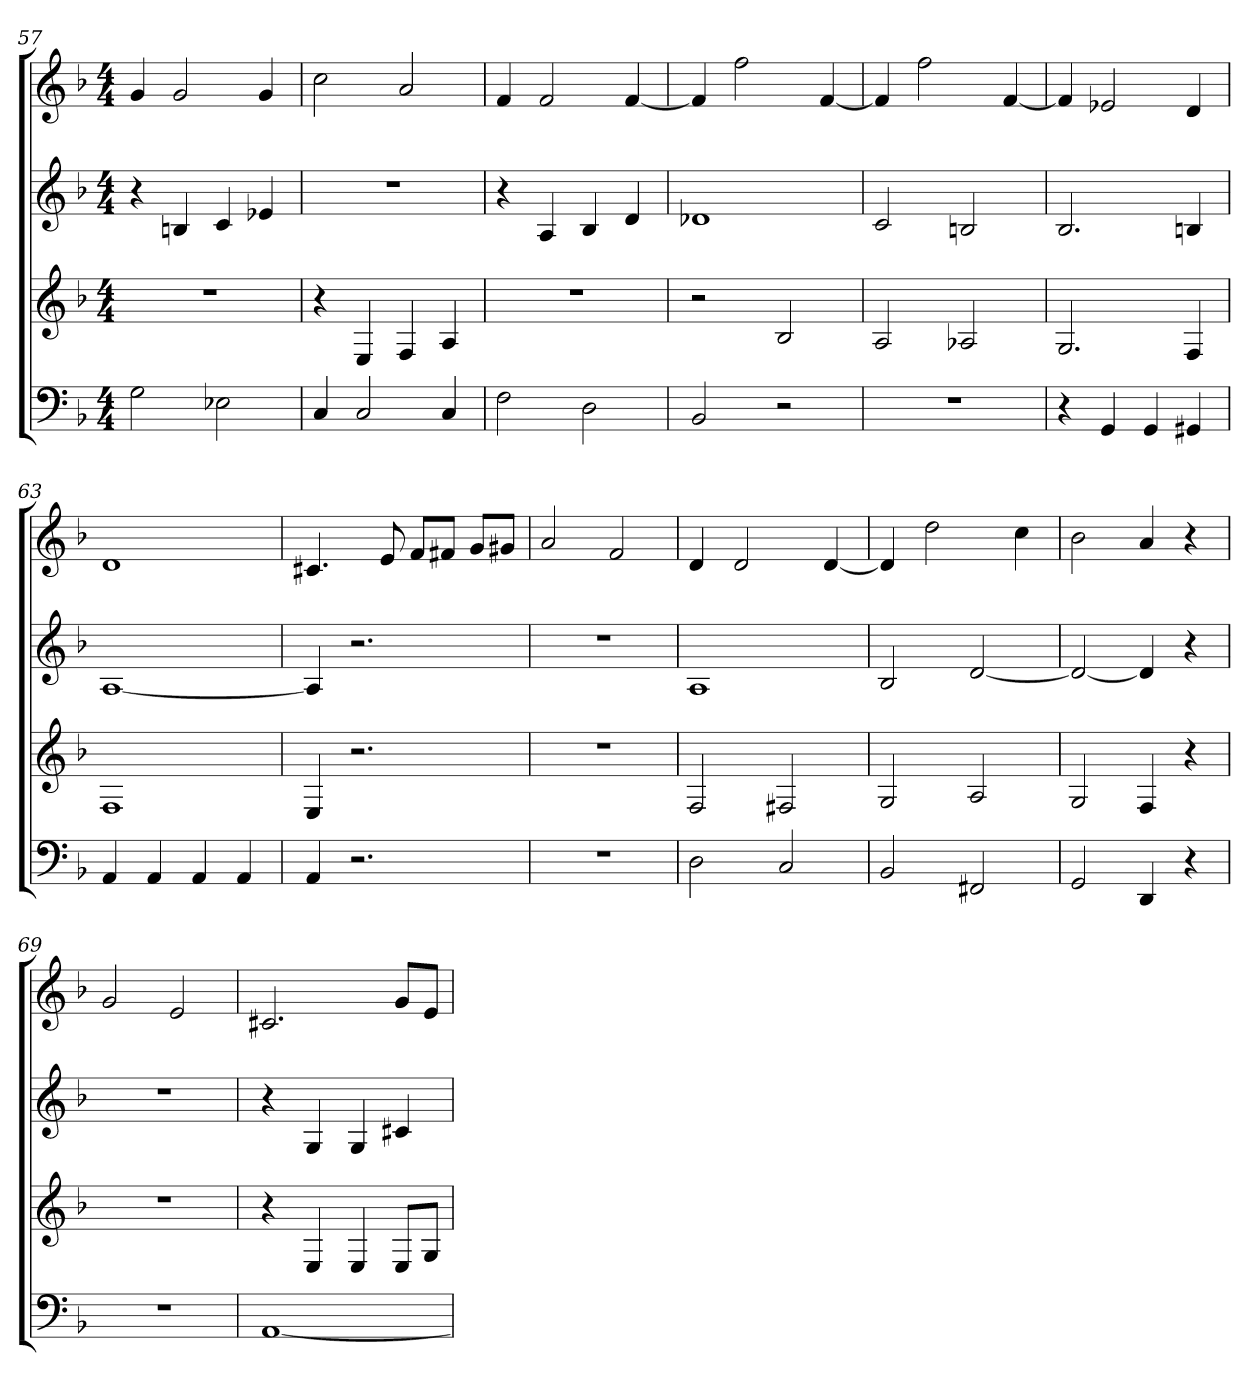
**kern	**kern	**kern	**kern
*part4	*part3	*part2	*part1
*staff4	*staff3	*staff2	*staff1
*k[b-]	*k[b-]	*k[b-]	*k[b-]
*d:	*d:	*d:	*d:
*M4/4	*M4/4	*M4/4	*M4/4
=57	=57	=57	=57
2G	1r	4r	4g
.	.	4Bn	2g
2E-X	.	4c	.
.	.	4e-X	4g
=58	=58	=58	=58
4C	4r	1r	2cc
2C	4E	.	.
.	4F	.	2a
4C	4A	.	.
=59	=59	=59	=59
2F	1r	4r	4f
.	.	4A	2f
2D	.	4B-	.
.	.	4d	[4f
=60	=60	=60	=60
2BB-	2r	1d-X	4f]
.	.	.	2ff
2r	2B-	.	.
.	.	.	[4f
=61	=61	=61	=61
1r	2A	2c	4f]
.	.	.	2ff
.	2A-X	2Bn	.
.	.	.	[4f
=62	=62	=62	=62
4r	2.G	2.B-	4f]
4GG	.	.	2e-X
4GG	.	.	.
4GG#X	4F	4Bn	4d
=63	=63	=63	=63
4AA	1F	[1A	1d
4AA	.	.	.
4AA	.	.	.
4AA	.	.	.
=64	=64	=64	=64
4AA	4E	4A]	4.c#X
2.r	2.r	2.r	.
.	.	.	8e
.	.	.	8fL
.	.	.	8f#XJ
.	.	.	8gL
.	.	.	8g#XJ
=65	=65	=65	=65
1r	1r	1r	2a
.	.	.	2f
=66	=66	=66	=66
2D	2F	1A	4d
.	.	.	2d
2C	2F#X	.	.
.	.	.	[4d
=67	=67	=67	=67
2BB-	2G	2B-	4d]
.	.	.	2dd
2FF#X	2A	[2d	.
.	.	.	4cc
=68	=68	=68	=68
2GG	2G	2d_	2b-
4DD	4F	4d]	4a
4r	4r	4r	4r
=69	=69	=69	=69
1r	1r	1r	2g
.	.	.	2e
=70	=70	=70	=70
[1AA	4r	4r	2.c#X
.	4E	4G	.
.	4E	4G	.
.	8EL	4c#X	8gL
.	8GJ	.	8eJ
=	=	=	=
*-	*-	*-	*-
